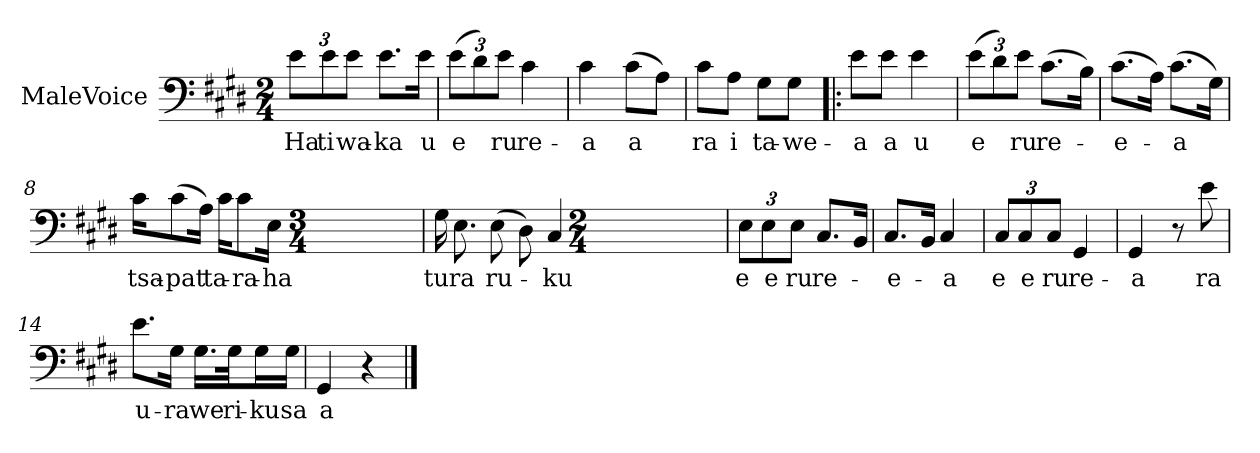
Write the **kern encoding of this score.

**kern	**text
*part1	*part1
*staff1	*staff1
*I"MaleVoice	*
*clefF4	*
*k[f#c#g#d#]	*
*M2/4	*
*MM80	*
=1	=1
12e\L	Ha
12e\	ti
12e\J	wa-
8.e\L	-ka
16e\Jk	u
=2	=2
(12e\L	e
12d#\)	.
12e\J	ru
4c#	re-
=3	=3
4c#	-a
(8c#\L	a
8A\J)	.
=4	=4
8c#\L	ra
8A\J	i
8G#\L	ta-
8G#\J	-we-
=5!|:	=5!|:
8e\L	-a
8e\J	a
4e	u
=6	=6
(12e\L	e
12d#\)	.
12e\J	ru
(8.c#\L	re-
16B\Jk)	.
=7	=7
(8.c#\L	-e-
16A\Jk)	.
(8.c#\L	-a
16G#\Jk)	.
=8	=8
16c#\KL	tsa-
(8c#\	-pat
16A\Jk)	.
16c#\KL	ta-
8c#\	-ra-
16E\Jk	-ha
*M3/4	*
=9	=9
16G#	tu
8.E	ra
(8E	ru-
8D#)	.
4C#	-ku
*M2/4	*
=10	=10
12E\L	e
12E\	e
12E\J	ru
8.C#/L	re-
16BB/Jk	.
=11	=11
8.C#/L	-e-
16BB/Jk	.
4C#	-a
=12	=12
12C#/L	e
12C#/	e
12C#/J	ru
4GG#	re-
=13	=13
4GG#	-a
8r	.
8e	ra
=14	=14
8.e\L	u-
16G#\Jk	-ra
16.G#\LL	we
32G#\Jk	ri-
16G#\L	-ku
16G#\JJ	sa
=15	=15
4GG#	-a
4r	.
==	==
*-	*-
